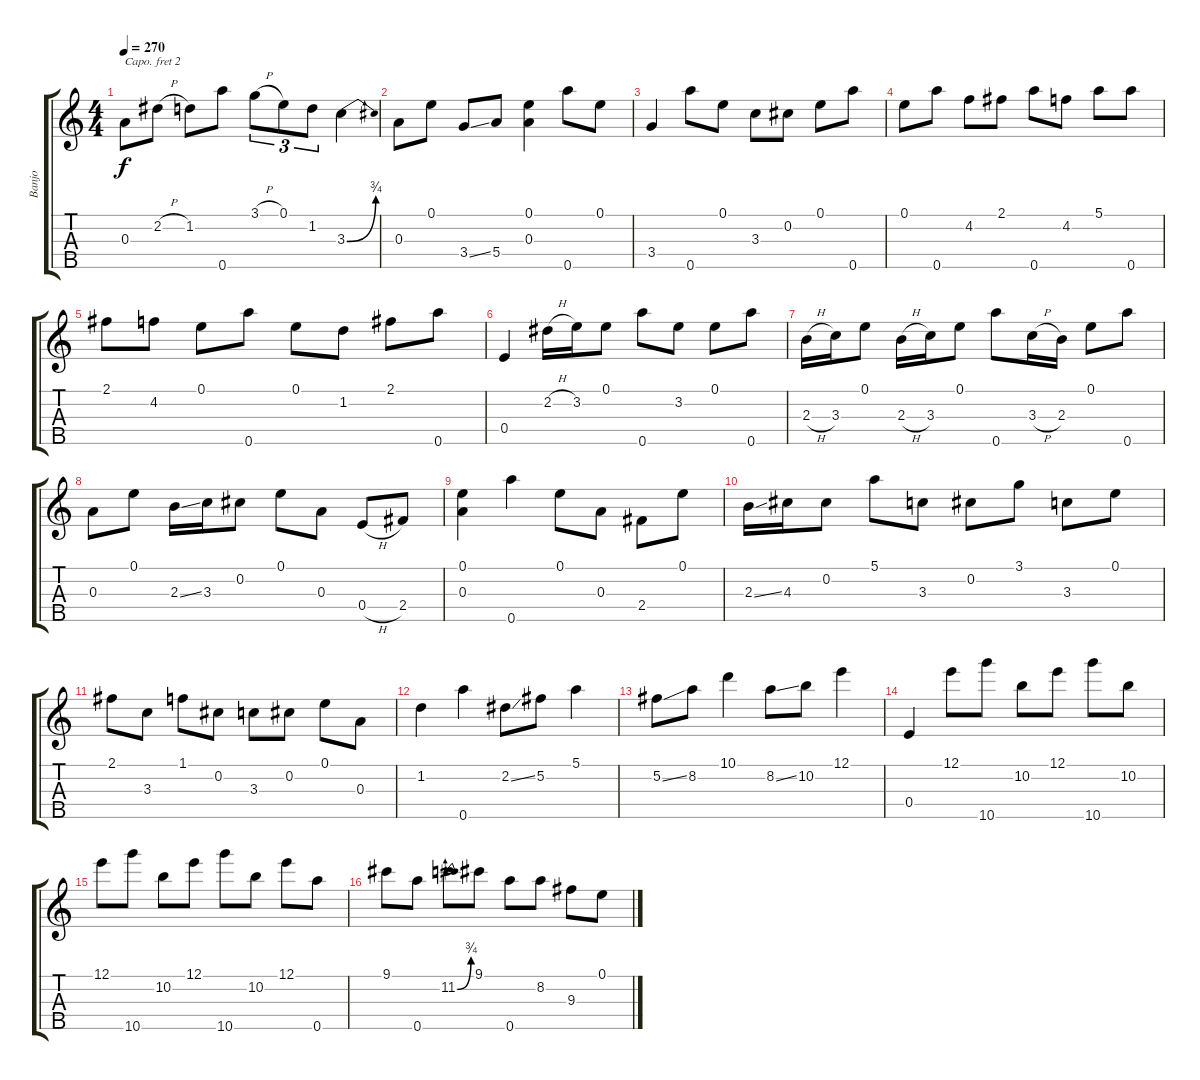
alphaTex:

\track ("Banjo" "Banjo") {instrument banjo}
\staff {score tabs}
\capo 2
\tuning (D4 B3 G3 D3 G4) {hide}
\displaytranspose 12
\ts (4 4)
\tempo 270
\clef g2
\ks c
0.3.8{dy f} 2.2{h}.8 1.2.8 0.5.8 3.1{h}.8{tu (3 2)} 0.1.8{tu (3 2)} 1.2.8{tu (3 2)} 3.3{be (bend 0 0 60 3)}.4 |
0.3.8 0.1.8 3.4{ss}.8 5.4.8 (0.1 0.3).4 0.5.8 0.1.8 |
3.4.4 0.5.8 0.1.8 3.3.8 0.2.8 0.1.8 0.5.8 |
0.1.8 0.5.8 4.2.8 2.1.8 0.5.8 4.2.8 5.1.8 0.5.8 |
2.1.8 4.2.8 0.1.8 0.5.8 0.1.8 1.2.8 2.1.8 0.5.8 |
0.4.4 2.2{h}.16 3.2.16 0.1.8 0.5.8 3.2.8 0.1.8 0.5.8 |
2.3{h}.16 3.3.16 0.1.8 2.3{h}.16 3.3.16 0.1.8 0.5.8 3.3{h}.16 2.3.16 0.1.8 0.5.8 |
0.3.8 0.1.8 2.3{ss}.16 3.3.16 0.2.8 0.1.8 0.3.8 0.4{h}.8 2.4.8 |
(0.1 0.3).4 0.5.4 0.1.8 0.3.8 2.4.8 0.1.8 |
2.3{ss}.16 4.3.16 0.2.8 5.1.8 3.3.8 0.2.8 3.1.8 3.3.8 0.1.8 |
2.1.8 3.3.8 1.1.8 0.2.8 3.3.8 0.2.8 0.1.8 0.3.8 |
1.2.4 0.5.4 2.2{ss}.8 5.2.8 5.1.4 |
5.2{ss}.8 8.2.8 10.1.4 8.2{ss}.8 10.2.8 12.1.4 |
0.4.4 12.1.8 10.5.8 10.2.8 12.1.8 10.5.8 10.2.8 |
12.1.8 10.5.8 10.2.8 12.1.8 10.5.8 10.2.8 12.1.8 0.5.8 |
9.1.8 0.5.8 11.2{be (bend 0 0 60 3)}.8 9.1.8 0.5.8 8.2.8 9.3.8 0.1.8
